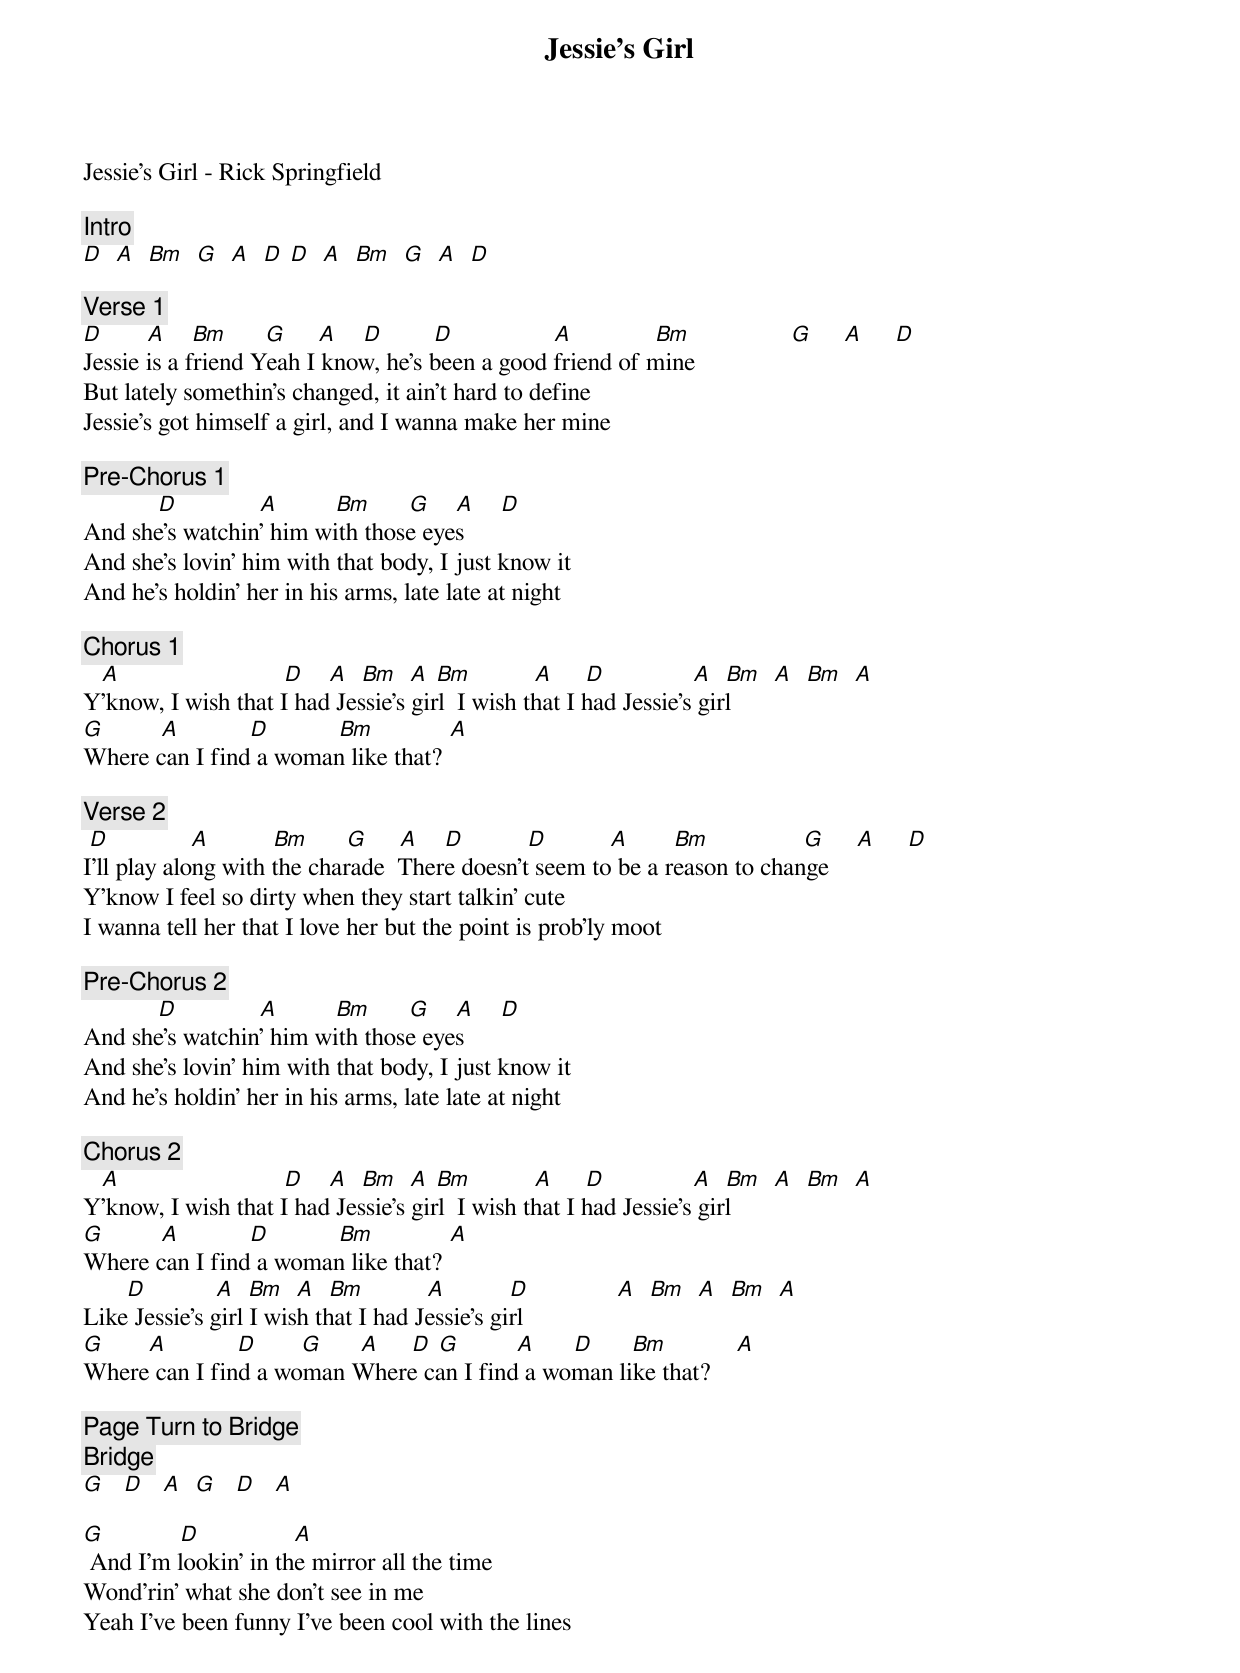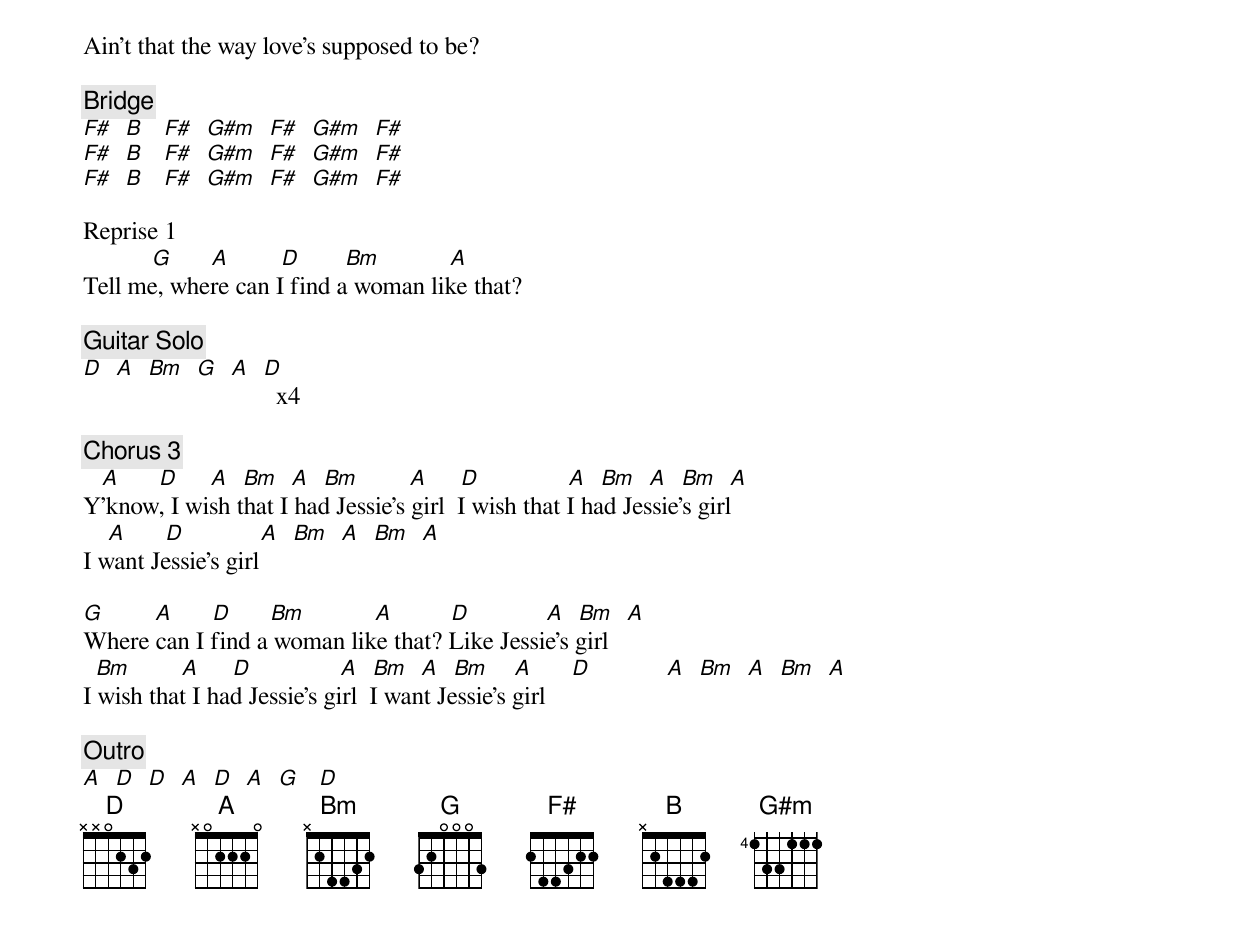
{title: Jessie's Girl}
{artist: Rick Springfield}
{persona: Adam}
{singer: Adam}
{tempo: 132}
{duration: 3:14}
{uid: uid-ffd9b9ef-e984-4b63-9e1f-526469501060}
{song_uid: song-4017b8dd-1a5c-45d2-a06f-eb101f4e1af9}



Jessie's Girl - Rick Springfield

{comment: Intro}
[D]  [A]  [Bm]  [G]  [A]  [D]	[D]  [A]  [Bm]  [G]  [A]  [D]

{comment: Verse 1}
[D]      	[A]    [Bm]      [G]     [A]    [D]	       [D]                [A]      	      [Bm]               	[G]     [A]     [D]
Jessie is a friend	Yeah I know, he's been a good friend of mine
But lately somethin's changed, it ain't hard to define
Jessie's got himself a girl, and I wanna make her mine

{comment: Pre-Chorus 1}
          		[D]             [A]         [Bm]     	[G]    [A]    [D]
And she's watchin' him with those eyes
And she's lovin' him with that body, I just know it
And he's holdin' her in his arms, late late at night

{comment: Chorus 1}
			[A]                          [D]    [A]  [Bm]  [A]	[Bm]        		[A]     [D]              [A]  [Bm]  [A]  [Bm]  [A]
Y'know, I wish that I had Jessie's girl		I wish that I had Jessie's girl
[G]        	[A]           [D]           [Bm]           	[A]
Where can I find a woman like that?

{comment: Verse 2}
	[D]      	      [A]          [Bm]      [G]     [A]    [D]	       		[D]          [A]      	[Bm]               [G]     [A]     [D]
I'll play along with the charade		There doesn't seem to be a reason to change
Y'know I feel so dirty when they start talkin' cute
I wanna tell her that I love her but the point is prob'ly moot

{comment: Pre-Chorus 2}
          		[D]             [A]         [Bm]     	[G]    [A]    [D]
And she's watchin' him with those eyes
And she's lovin' him with that body, I just know it
And he's holdin' her in his arms, late late at night

{comment: Chorus 2}
			[A]                          [D]    [A]  [Bm]  [A]	[Bm]        		[A]     [D]              [A]  [Bm]  [A]  [Bm]  [A]
Y'know, I wish that I had Jessie's girl		I wish that I had Jessie's girl
[G]        	[A]           [D]           [Bm]           	[A]
Where can I find a woman like that?
      	[D]           [A]  [Bm]  [A]  [Bm]        		[A]          [D]              [A]  [Bm]  [A]  [Bm]  [A]
Like Jessie's girl	I wish that I had Jessie's girl
[G]      	[A]           [D]       [G]      [A]     [D]	[G]        	[A]     	[D]      [Bm]           [A]
Where can I find a woman	Where can I find a woman like that?

{comment: Page Turn to Bridge}
{comment: Bridge}
[G]   [D]   [A]		[G]   [D]   [A]

[G]        	   [D]              	[A]
 And I'm lookin' in the mirror all the time
Wond'rin' what she don't see in me
Yeah I've been funny I've been cool with the lines
Ain't that the way love's supposed to be?

{comment: Bridge}
[F#]  [B]  	[F#]  [G#m]  [F#]  [G#m]  [F#]
[F#]  [B]  	[F#]  [G#m]  [F#]  [G#m]  [F#]
[F#]  [B]  	[F#]  [G#m]  [F#]  [G#m]  [F#]

Reprise 1
          	[G]     	[A]        [D]      	[Bm]           [A]
Tell me, where can I find a woman like that?

{comment: Guitar Solo}
[D]  [A]  [Bm]  [G]  [A]  [D]  x4

{comment: Chorus 3}
			[A]      [D]     [A]  [Bm]  [A]  [Bm]        [A]     [D]              [A]  [Bm]  [A]  [Bm]  [A]
Y'know, I wish that I had Jessie's girl		I wish that I had Jessie's girl
   	[A]      [D]            [A]  [Bm]  [A]  [Bm]  [A]
I want Jessie's girl

[G]        [A]     	[D]      [Bm]           [A]		       [D]            [A]  [Bm]  [A]
Where can I find a woman like that?	Like Jessie's girl
  [Bm]        [A]     [D]              [A]  [Bm]  [A]  [Bm]	   [A]      [D]            [A]  [Bm]  [A]  [Bm]  [A]
I wish that I had Jessie's girl		I want Jessie's girl

{comment: Outro}
[A]  [D]  [D]		[A]  [D]  [A]  [G]   [D]
